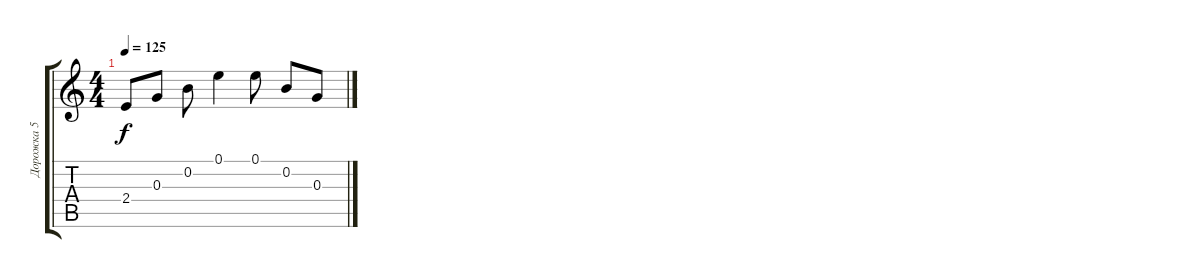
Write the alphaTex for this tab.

\track ("Дорожка 5" "Дорожка 5") {instrument electricguitarjazz}
\staff {score tabs}
\tuning (E4 B3 G3 D3 A2 E2) {hide}
\ts (4 4)
\tempo 125
\clef g2
\ks c
2.4.8{dy f} 0.3.8 0.2.8 0.1.4 0.1.8 0.2.8 0.3.8
